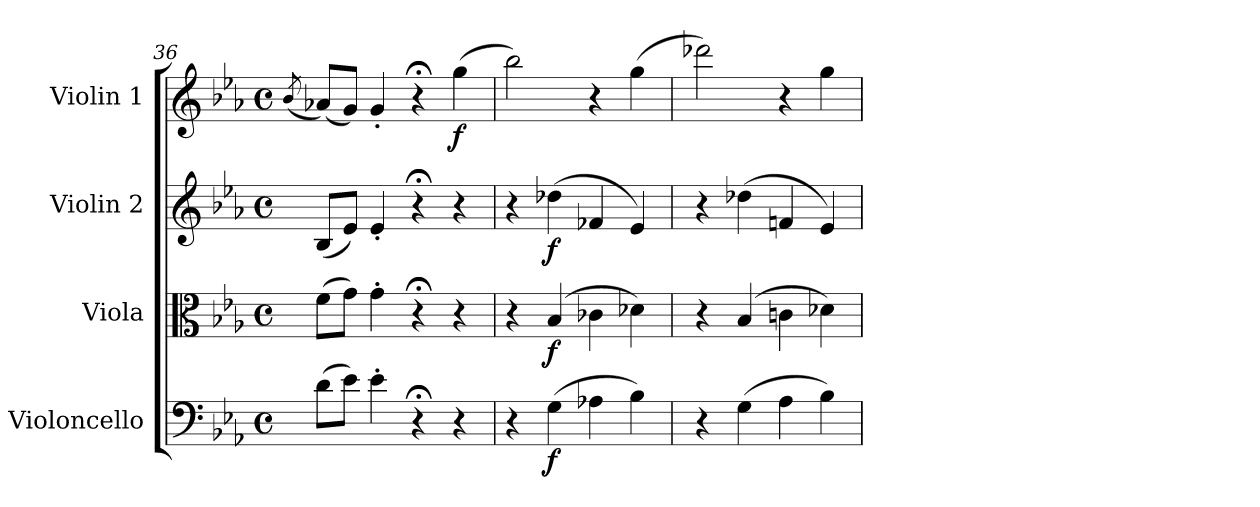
**kern	**dynam	**kern	**dynam	**kern	**dynam	**kern	**dynam
*part4	*part4	*part3	*part3	*part2	*part2	*part1	*part1
*staff4	*staff4	*staff3	*staff3	*staff2	*staff2	*staff1	*staff1
*I"Violoncello	*	*I"Viola	*	*I"Violin 2	*	*I"Violin 1	*
*I'Vc	*	*I'Vla	*	*I'Vln	*	*I'Vln	*
!!LO:LB:g=z
*clefF4	*	*clefC3	*	*clefG2	*	*clefG2	*
*k[b-e-a-]	*	*k[b-e-a-]	*	*k[b-e-a-]	*	*k[b-e-a-]	*
*M4/4	*	*M4/4	*	*M4/4	*	*M4/4	*
*met(c)	*	*met(c)	*	*met(c)	*	*met(c)	*
=36	=36	=36	=36	=36	=36	=36	=36
.	.	.	.	.	.	(8qb-/	.
(8d\L	.	(8f\L	.	(8B-/L	.	(8a-X/L)	.
8e-\J)	.	8g\J)	.	8e-/J)	.	8g/J)	.
4e-'\	.	4g'\	.	4e-'/	.	4g'/	.
4r;<	.	4r;<	.	4r;<	.	4r;<	.
!	!	!	!	!	!	!	!LO:DY:b
4r	.	4r	.	4r	.	(4gg\	f
=37	=37	=37	=37	=37	=37	=37	=37
4r	.	4r	.	4r	.	2bb-\)	.
!	!LO:DY:b	!	!LO:DY:b	!	!LO:DY:b	!	!
(4G\	f	(4B-/	f	(4dd-X\	f	.	.
4A-X\	.	4c-X\	.	4f-X/	.	4r	.
4B-\)	.	4d-X\)	.	4e-/)	.	(4gg\	.
=38	=38	=38	=38	=38	=38	=38	=38
4r	.	4r	.	4r	.	2ddd-X\)	.
(4G\	.	(4B-/	.	(4dd-X\	.	.	.
4A-\	.	4cn\	.	4fn/	.	4r	.
4B-\)	.	4d-X\)	.	4e-/)	.	4gg\	.
=	=	=	=	=	=	=	=
*-	*-	*-	*-	*-	*-	*-	*-
